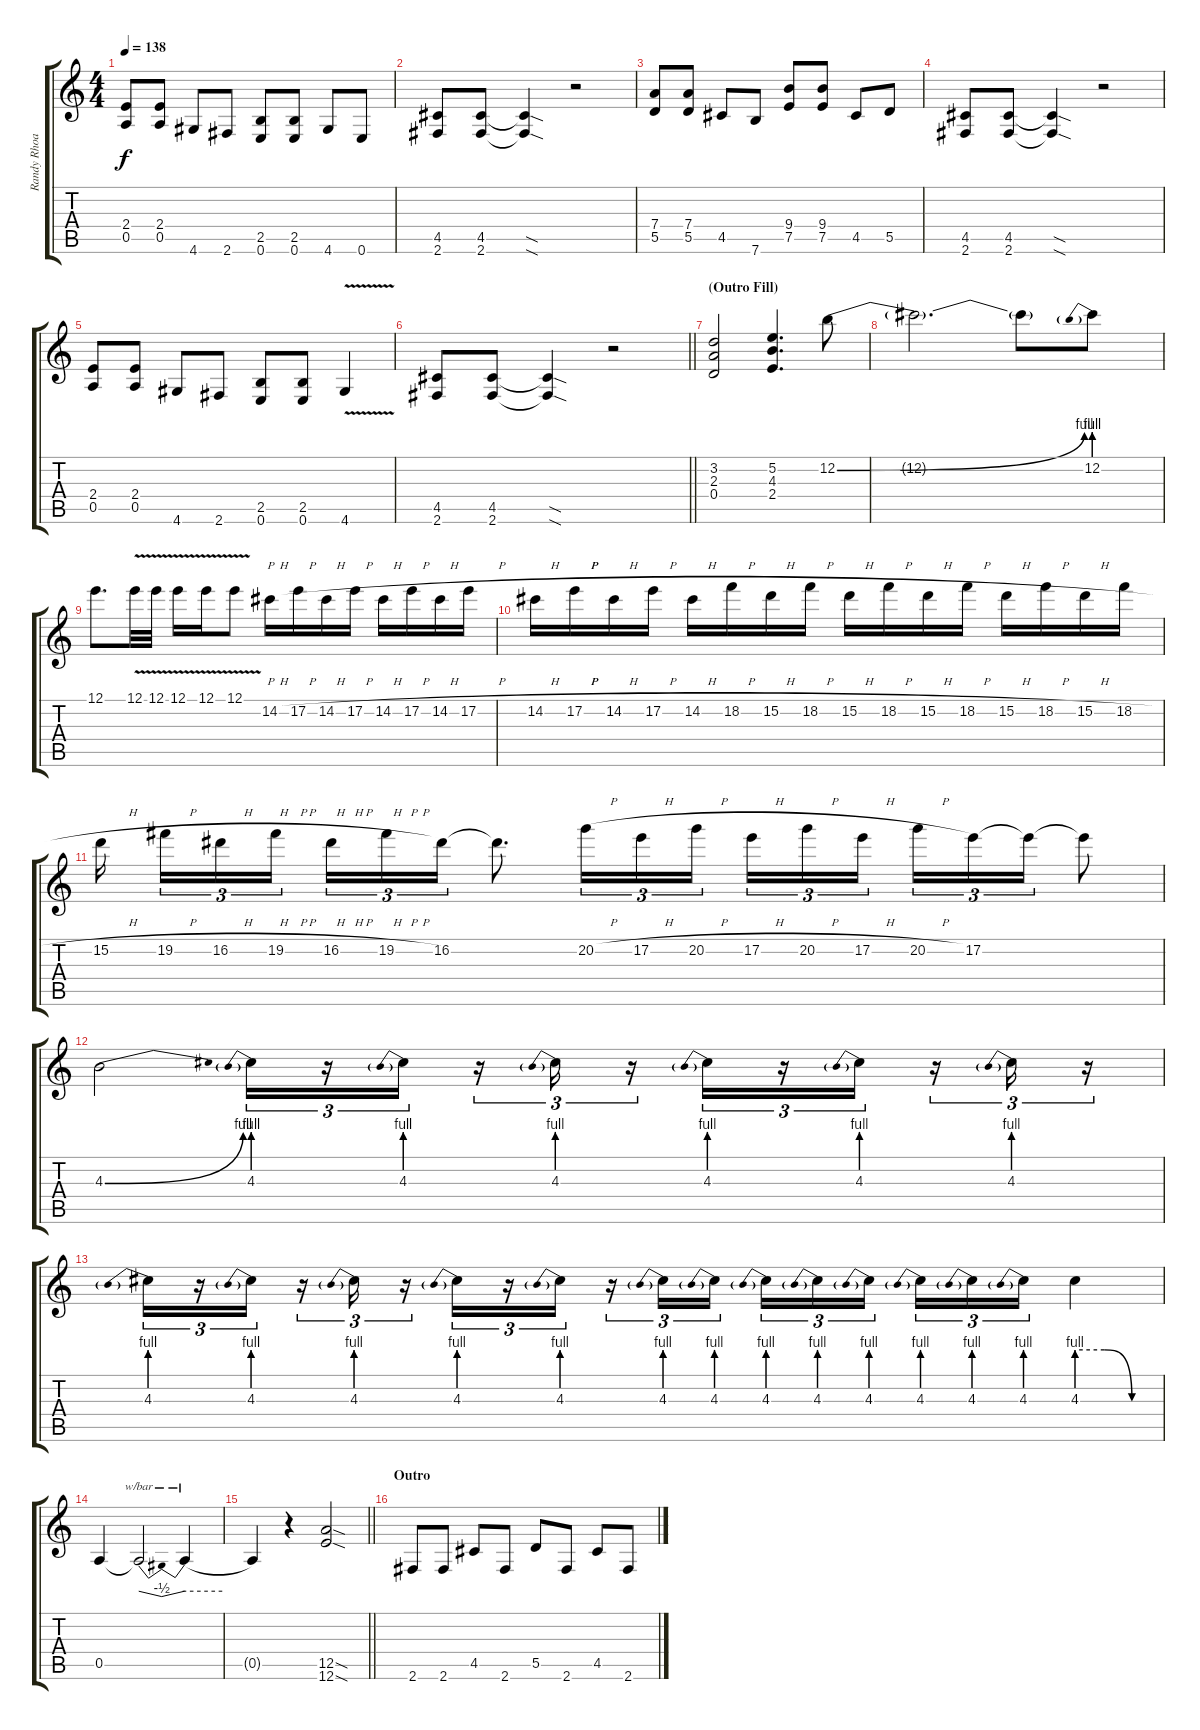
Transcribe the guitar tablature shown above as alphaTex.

\track ("Randy Rhoads" "Randy Rhoa") {instrument distortionguitar}
\staff {score tabs}
\tuning (E4 B3 G3 D3 A2 E2) {hide}
\ts (4 4)
\tempo 138
\clef g2
\ks c
(2.4 0.5).8{dy f} (2.4 0.5).8 4.6.8 2.6.8 (2.5 0.6).8 (2.5 0.6).8 4.6.8 0.6.8 |
(4.5 2.6).8 (4.5 2.6).8 (4.5{sod t} 2.6{sod t}).4 r.2 |
(7.4 5.5).8 (7.4 5.5).8 4.5.8 7.6.8 (9.4 7.5).8 (9.4 7.5).8 4.5.8 5.5.8 |
(4.5 2.6).8 (4.5 2.6).8 (4.5{sod t} 2.6{sod t}).4 r.2 |
(2.4 0.5).8 (2.4 0.5).8 4.6.8 2.6.8 (2.5 0.6).8 (2.5 0.6).8 4.6{v}.4 |
\barLineRight lightlight
(4.5 2.6).8 (4.5 2.6).8 (4.5{sod t} 2.6{sod t}).4 r.2 |
\section ("" "(Outro Fill)")
(3.2 2.3 0.4).2 (5.2 4.3 2.4).4{d} 12.2{be (bend 0 0 60 4)}.8 |
12.2{t}.2{d} 12.2{t}.8 12.2{be (prebend 0 4 60 4)}.8 |
12.1.8{d} 12.1{v}.32 12.1{v}.32 12.1{v}.16 12.1{v}.16 12.1{v}.8 14.2{h}.16 17.2{h}.16 14.2{h}.16 17.2{h}.16 14.2{h}.16 17.2{h}.16 14.2{h}.16 17.2{h}.16 |
14.2{h}.16 17.2{h}.16 14.2{h}.16 17.2{h}.16 14.2{h}.16 18.2{h}.16 15.2{h}.16 18.2{h}.16 15.2{h}.16 18.2{h}.16 15.2{h}.16 18.2{h}.16 15.2{h}.16 18.2{h}.16 15.2{h}.16 18.2{h}.16 |
15.2{h}.16{beam splitsecondary} 19.2{h}.16{tu (3 2)} 16.2{h}.16{tu (3 2)} 19.2{h}.16{tu (3 2) beam splitsecondary} 16.2{h}.16{tu (3 2)} 19.2{h}.16{tu (3 2)} 16.2.16{tu (3 2)} 16.2{t}.8{d} 20.2{h}.16{tu (3 2)} 17.2{h}.16{tu (3 2)} 20.2{h}.16{tu (3 2) beam splitsecondary} 17.2{h}.16{tu (3 2)} 20.2{h}.16{tu (3 2)} 17.2{h}.16{tu (3 2)} 20.2{h}.16{tu (3 2)} 17.2.16{tu (3 2)} 17.2{t}.16{tu (3 2)} 17.2{t}.8 |
4.3{be (bend 0 0 60 4)}.2 4.3{be (prebend 0 4 60 4)}.16{tu (3 2)} r.16{tu (3 2)} 4.3{be (prebend 0 4 60 4)}.16{tu (3 2)} r.16{tu (3 2)} 4.3{be (prebend 0 4 60 4)}.16{tu (3 2)} r.16{tu (3 2)} 4.3{be (prebend 0 4 60 4)}.16{tu (3 2)} r.16{tu (3 2)} 4.3{be (prebend 0 4 60 4)}.16{tu (3 2)} r.16{tu (3 2)} 4.3{be (prebend 0 4 60 4)}.16{tu (3 2)} r.16{tu (3 2)} |
4.3{be (prebend 0 4 60 4)}.16{tu (3 2)} r.16{tu (3 2)} 4.3{be (prebend 0 4 60 4)}.16{tu (3 2)} r.16{tu (3 2)} 4.3{be (prebend 0 4 60 4)}.16{tu (3 2)} r.16{tu (3 2)} 4.3{be (prebend 0 4 60 4)}.16{tu (3 2)} r.16{tu (3 2)} 4.3{be (prebend 0 4 60 4)}.16{tu (3 2)} r.16{tu (3 2)} 4.3{be (prebend 0 4 60 4)}.16{tu (3 2)} 4.3{be (prebend 0 4 60 4)}.16{tu (3 2)} 4.3{be (prebend 0 4 60 4)}.16{tu (3 2)} 4.3{be (prebend 0 4 60 4)}.16{tu (3 2)} 4.3{be (prebend 0 4 60 4)}.16{tu (3 2) beam splitsecondary} 4.3{be (prebend 0 4 60 4)}.16{tu (3 2)} 4.3{be (prebend 0 4 60 4)}.16{tu (3 2)} 4.3{be (prebend 0 4 60 4)}.16{tu (3 2)} 4.3{be (custom 0 4 20 4 40 0 60 0)}.4 |
0.5.4 0.5{t}.2{tbe (dip default 0 0 30 -2 60 0)} 0.5{t}.4{tbe (hold default 0 0 60 0)} |
\barLineRight lightlight
0.5{t}.4 r.4 (12.5{sod} 12.6{sod}).2 |
\section ("" "Outro")
2.6.8 2.6.8 4.5.8 2.6.8 5.5.8 2.6.8 4.5.8 2.6.8
